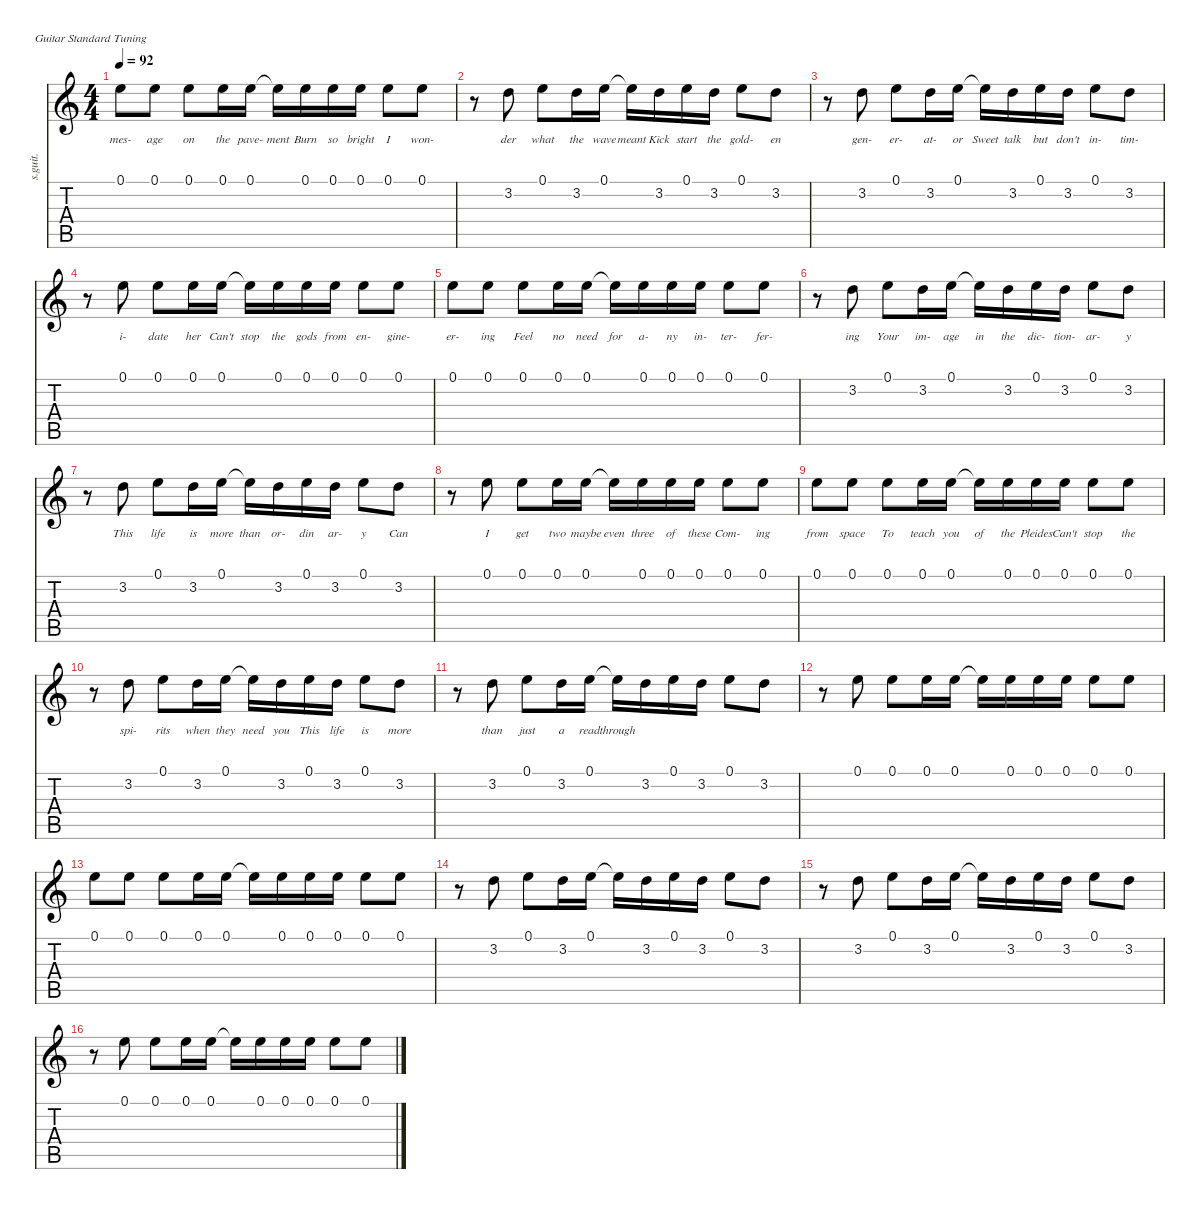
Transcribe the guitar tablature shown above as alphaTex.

\defaultSystemsLayout 4
\hideDynamics
\bracketExtendMode nobrackets
\track ("Anthony Kiedis | Lead Vocals" "s.guit.") {instrument baritonesax}
\staff {score tabs}
\tuning (E4 B3 G3 D3 A2 E2)
\displaytranspose 12
\ts (4 4)
\tempo 92
\clef g2
\ks c
0.1.8{lyrics (0 "mes-") lyrics (1 "") lyrics (2 "") lyrics (3 "") lyrics (4 "") dy fff} 0.1.8{lyrics (0 "age") lyrics (1 "") lyrics (2 "") lyrics (3 "") lyrics (4 "")} 0.1.8{lyrics (0 "on") lyrics (1 "") lyrics (2 "") lyrics (3 "") lyrics (4 "")} 0.1.16{lyrics (0 "the") lyrics (1 "") lyrics (2 "") lyrics (3 "") lyrics (4 "")} 0.1.16{lyrics (0 "pave-") lyrics (1 "") lyrics (2 "") lyrics (3 "") lyrics (4 "")} 0.1{t}.16{lyrics (0 "ment") lyrics (1 "") lyrics (2 "") lyrics (3 "") lyrics (4 "")} 0.1.16{lyrics (0 "Burn") lyrics (1 "") lyrics (2 "") lyrics (3 "") lyrics (4 "")} 0.1.16{lyrics (0 "so") lyrics (1 "") lyrics (2 "") lyrics (3 "") lyrics (4 "")} 0.1.16{lyrics (0 "bright") lyrics (1 "") lyrics (2 "") lyrics (3 "") lyrics (4 "")} 0.1.8{lyrics (0 "I") lyrics (1 "") lyrics (2 "") lyrics (3 "") lyrics (4 "")} 0.1.8{lyrics (0 "won-") lyrics (1 "") lyrics (2 "") lyrics (3 "") lyrics (4 "")} |
r.8 3.2.8{lyrics (0 "der") lyrics (1 "") lyrics (2 "") lyrics (3 "") lyrics (4 "")} 0.1.8{lyrics (0 "what") lyrics (1 "") lyrics (2 "") lyrics (3 "") lyrics (4 "")} 3.2.16{lyrics (0 "the") lyrics (1 "") lyrics (2 "") lyrics (3 "") lyrics (4 "")} 0.1.16{lyrics (0 "wave") lyrics (1 "") lyrics (2 "") lyrics (3 "") lyrics (4 "")} 0.1{t}.16{lyrics (0 "meant") lyrics (1 "") lyrics (2 "") lyrics (3 "") lyrics (4 "")} 3.2.16{lyrics (0 "Kick") lyrics (1 "") lyrics (2 "") lyrics (3 "") lyrics (4 "")} 0.1.16{lyrics (0 "start") lyrics (1 "") lyrics (2 "") lyrics (3 "") lyrics (4 "")} 3.2.16{lyrics (0 "the") lyrics (1 "") lyrics (2 "") lyrics (3 "") lyrics (4 "")} 0.1.8{lyrics (0 "gold-") lyrics (1 "") lyrics (2 "") lyrics (3 "") lyrics (4 "")} 3.2.8{lyrics (0 "en") lyrics (1 "") lyrics (2 "") lyrics (3 "") lyrics (4 "")} |
r.8 3.2.8{lyrics (0 "gen-") lyrics (1 "") lyrics (2 "") lyrics (3 "") lyrics (4 "")} 0.1.8{lyrics (0 "er-") lyrics (1 "") lyrics (2 "") lyrics (3 "") lyrics (4 "")} 3.2.16{lyrics (0 "at-") lyrics (1 "") lyrics (2 "") lyrics (3 "") lyrics (4 "")} 0.1.16{lyrics (0 "or") lyrics (1 "") lyrics (2 "") lyrics (3 "") lyrics (4 "")} 0.1{t}.16{lyrics (0 "Sweet") lyrics (1 "") lyrics (2 "") lyrics (3 "") lyrics (4 "")} 3.2.16{lyrics (0 "talk") lyrics (1 "") lyrics (2 "") lyrics (3 "") lyrics (4 "")} 0.1.16{lyrics (0 "but") lyrics (1 "") lyrics (2 "") lyrics (3 "") lyrics (4 "")} 3.2.16{lyrics (0 "don't") lyrics (1 "") lyrics (2 "") lyrics (3 "") lyrics (4 "")} 0.1.8{lyrics (0 "in-") lyrics (1 "") lyrics (2 "") lyrics (3 "") lyrics (4 "")} 3.2.8{lyrics (0 "tim-") lyrics (1 "") lyrics (2 "") lyrics (3 "") lyrics (4 "")} |
r.8 0.1.8{lyrics (0 "i-") lyrics (1 "") lyrics (2 "") lyrics (3 "") lyrics (4 "")} 0.1.8{lyrics (0 "date") lyrics (1 "") lyrics (2 "") lyrics (3 "") lyrics (4 "")} 0.1.16{lyrics (0 "her") lyrics (1 "") lyrics (2 "") lyrics (3 "") lyrics (4 "")} 0.1.16{lyrics (0 "Can't") lyrics (1 "") lyrics (2 "") lyrics (3 "") lyrics (4 "")} 0.1{t}.16{lyrics (0 "stop") lyrics (1 "") lyrics (2 "") lyrics (3 "") lyrics (4 "")} 0.1.16{lyrics (0 "the") lyrics (1 "") lyrics (2 "") lyrics (3 "") lyrics (4 "")} 0.1.16{lyrics (0 "gods") lyrics (1 "") lyrics (2 "") lyrics (3 "") lyrics (4 "")} 0.1.16{lyrics (0 "from") lyrics (1 "") lyrics (2 "") lyrics (3 "") lyrics (4 "")} 0.1.8{lyrics (0 "en-") lyrics (1 "") lyrics (2 "") lyrics (3 "") lyrics (4 "")} 0.1.8{lyrics (0 "gine-") lyrics (1 "") lyrics (2 "") lyrics (3 "") lyrics (4 "")} |
0.1.8{lyrics (0 "er-") lyrics (1 "") lyrics (2 "") lyrics (3 "") lyrics (4 "")} 0.1.8{lyrics (0 "ing") lyrics (1 "") lyrics (2 "") lyrics (3 "") lyrics (4 "")} 0.1.8{lyrics (0 "Feel") lyrics (1 "") lyrics (2 "") lyrics (3 "") lyrics (4 "")} 0.1.16{lyrics (0 "no") lyrics (1 "") lyrics (2 "") lyrics (3 "") lyrics (4 "")} 0.1.16{lyrics (0 "need") lyrics (1 "") lyrics (2 "") lyrics (3 "") lyrics (4 "")} 0.1{t}.16{lyrics (0 "for") lyrics (1 "") lyrics (2 "") lyrics (3 "") lyrics (4 "")} 0.1.16{lyrics (0 "a-") lyrics (1 "") lyrics (2 "") lyrics (3 "") lyrics (4 "")} 0.1.16{lyrics (0 "ny") lyrics (1 "") lyrics (2 "") lyrics (3 "") lyrics (4 "")} 0.1.16{lyrics (0 "in-") lyrics (1 "") lyrics (2 "") lyrics (3 "") lyrics (4 "")} 0.1.8{lyrics (0 "ter-") lyrics (1 "") lyrics (2 "") lyrics (3 "") lyrics (4 "")} 0.1.8{lyrics (0 "fer-") lyrics (1 "") lyrics (2 "") lyrics (3 "") lyrics (4 "")} |
r.8 3.2.8{lyrics (0 "ing") lyrics (1 "") lyrics (2 "") lyrics (3 "") lyrics (4 "")} 0.1.8{lyrics (0 "Your") lyrics (1 "") lyrics (2 "") lyrics (3 "") lyrics (4 "")} 3.2.16{lyrics (0 "im-") lyrics (1 "") lyrics (2 "") lyrics (3 "") lyrics (4 "")} 0.1.16{lyrics (0 "age") lyrics (1 "") lyrics (2 "") lyrics (3 "") lyrics (4 "")} 0.1{t}.16{lyrics (0 "in") lyrics (1 "") lyrics (2 "") lyrics (3 "") lyrics (4 "")} 3.2.16{lyrics (0 "the") lyrics (1 "") lyrics (2 "") lyrics (3 "") lyrics (4 "")} 0.1.16{lyrics (0 "dic-") lyrics (1 "") lyrics (2 "") lyrics (3 "") lyrics (4 "")} 3.2.16{lyrics (0 "tion-") lyrics (1 "") lyrics (2 "") lyrics (3 "") lyrics (4 "")} 0.1.8{lyrics (0 "ar-") lyrics (1 "") lyrics (2 "") lyrics (3 "") lyrics (4 "")} 3.2.8{lyrics (0 "y") lyrics (1 "") lyrics (2 "") lyrics (3 "") lyrics (4 "")} |
r.8 3.2.8{lyrics (0 "This") lyrics (1 "") lyrics (2 "") lyrics (3 "") lyrics (4 "")} 0.1.8{lyrics (0 "life") lyrics (1 "") lyrics (2 "") lyrics (3 "") lyrics (4 "")} 3.2.16{lyrics (0 "is") lyrics (1 "") lyrics (2 "") lyrics (3 "") lyrics (4 "")} 0.1.16{lyrics (0 "more") lyrics (1 "") lyrics (2 "") lyrics (3 "") lyrics (4 "")} 0.1{t}.16{lyrics (0 "than") lyrics (1 "") lyrics (2 "") lyrics (3 "") lyrics (4 "")} 3.2.16{lyrics (0 "or-") lyrics (1 "") lyrics (2 "") lyrics (3 "") lyrics (4 "")} 0.1.16{lyrics (0 "din") lyrics (1 "") lyrics (2 "") lyrics (3 "") lyrics (4 "")} 3.2.16{lyrics (0 "ar-") lyrics (1 "") lyrics (2 "") lyrics (3 "") lyrics (4 "")} 0.1.8{lyrics (0 "y") lyrics (1 "") lyrics (2 "") lyrics (3 "") lyrics (4 "")} 3.2.8{lyrics (0 "Can") lyrics (1 "") lyrics (2 "") lyrics (3 "") lyrics (4 "")} |
r.8 0.1.8{lyrics (0 "I") lyrics (1 "") lyrics (2 "") lyrics (3 "") lyrics (4 "")} 0.1.8{lyrics (0 "get") lyrics (1 "") lyrics (2 "") lyrics (3 "") lyrics (4 "")} 0.1.16{lyrics (0 "two") lyrics (1 "") lyrics (2 "") lyrics (3 "") lyrics (4 "")} 0.1.16{lyrics (0 "maybe") lyrics (1 "") lyrics (2 "") lyrics (3 "") lyrics (4 "")} 0.1{t}.16{lyrics (0 "even") lyrics (1 "") lyrics (2 "") lyrics (3 "") lyrics (4 "")} 0.1.16{lyrics (0 "three") lyrics (1 "") lyrics (2 "") lyrics (3 "") lyrics (4 "")} 0.1.16{lyrics (0 "of") lyrics (1 "") lyrics (2 "") lyrics (3 "") lyrics (4 "")} 0.1.16{lyrics (0 "these") lyrics (1 "") lyrics (2 "") lyrics (3 "") lyrics (4 "")} 0.1.8{lyrics (0 "Com-") lyrics (1 "") lyrics (2 "") lyrics (3 "") lyrics (4 "")} 0.1.8{lyrics (0 "ing") lyrics (1 "") lyrics (2 "") lyrics (3 "") lyrics (4 "")} |
0.1.8{lyrics (0 "from") lyrics (1 "") lyrics (2 "") lyrics (3 "") lyrics (4 "")} 0.1.8{lyrics (0 "space") lyrics (1 "") lyrics (2 "") lyrics (3 "") lyrics (4 "")} 0.1.8{lyrics (0 "To") lyrics (1 "") lyrics (2 "") lyrics (3 "") lyrics (4 "")} 0.1.16{lyrics (0 "teach") lyrics (1 "") lyrics (2 "") lyrics (3 "") lyrics (4 "")} 0.1.16{lyrics (0 "you") lyrics (1 "") lyrics (2 "") lyrics (3 "") lyrics (4 "")} 0.1{t}.16{lyrics (0 "of") lyrics (1 "") lyrics (2 "") lyrics (3 "") lyrics (4 "")} 0.1.16{lyrics (0 "the") lyrics (1 "") lyrics (2 "") lyrics (3 "") lyrics (4 "")} 0.1.16{lyrics (0 "Pleides") lyrics (1 "") lyrics (2 "") lyrics (3 "") lyrics (4 "")} 0.1.16{lyrics (0 "Can't") lyrics (1 "") lyrics (2 "") lyrics (3 "") lyrics (4 "")} 0.1.8{lyrics (0 "stop") lyrics (1 "") lyrics (2 "") lyrics (3 "") lyrics (4 "")} 0.1.8{lyrics (0 "the") lyrics (1 "") lyrics (2 "") lyrics (3 "") lyrics (4 "")} |
r.8 3.2.8{lyrics (0 "spi-") lyrics (1 "") lyrics (2 "") lyrics (3 "") lyrics (4 "")} 0.1.8{lyrics (0 "rits") lyrics (1 "") lyrics (2 "") lyrics (3 "") lyrics (4 "")} 3.2.16{lyrics (0 "when") lyrics (1 "") lyrics (2 "") lyrics (3 "") lyrics (4 "")} 0.1.16{lyrics (0 "they") lyrics (1 "") lyrics (2 "") lyrics (3 "") lyrics (4 "")} 0.1{t}.16{lyrics (0 "need") lyrics (1 "") lyrics (2 "") lyrics (3 "") lyrics (4 "")} 3.2.16{lyrics (0 "you") lyrics (1 "") lyrics (2 "") lyrics (3 "") lyrics (4 "")} 0.1.16{lyrics (0 "This") lyrics (1 "") lyrics (2 "") lyrics (3 "") lyrics (4 "")} 3.2.16{lyrics (0 "life") lyrics (1 "") lyrics (2 "") lyrics (3 "") lyrics (4 "")} 0.1.8{lyrics (0 "is") lyrics (1 "") lyrics (2 "") lyrics (3 "") lyrics (4 "")} 3.2.8{lyrics (0 "more") lyrics (1 "") lyrics (2 "") lyrics (3 "") lyrics (4 "")} |
r.8 3.2.8{lyrics (0 "than") lyrics (1 "") lyrics (2 "") lyrics (3 "") lyrics (4 "")} 0.1.8{lyrics (0 "just") lyrics (1 "") lyrics (2 "") lyrics (3 "") lyrics (4 "")} 3.2.16{lyrics (0 "a") lyrics (1 "") lyrics (2 "") lyrics (3 "") lyrics (4 "")} 0.1.16{lyrics (0 "read") lyrics (1 "") lyrics (2 "") lyrics (3 "") lyrics (4 "")} 0.1{t}.16{lyrics (0 "through") lyrics (1 "") lyrics (2 "") lyrics (3 "") lyrics (4 "")} 3.2.16 0.1.16 3.2.16 0.1.8 3.2.8 |
r.8 0.1.8 0.1.8 0.1.16 0.1.16 0.1{t}.16 0.1.16 0.1.16 0.1.16 0.1.8 0.1.8 |
0.1.8 0.1.8 0.1.8 0.1.16 0.1.16 0.1{t}.16 0.1.16 0.1.16 0.1.16 0.1.8 0.1.8 |
r.8 3.2.8 0.1.8 3.2.16 0.1.16 0.1{t}.16 3.2.16 0.1.16 3.2.16 0.1.8 3.2.8 |
r.8 3.2.8 0.1.8 3.2.16 0.1.16 0.1{t}.16 3.2.16 0.1.16 3.2.16 0.1.8 3.2.8 |
r.8 0.1.8 0.1.8 0.1.16 0.1.16 0.1{t}.16 0.1.16 0.1.16 0.1.16 0.1.8 0.1.8
